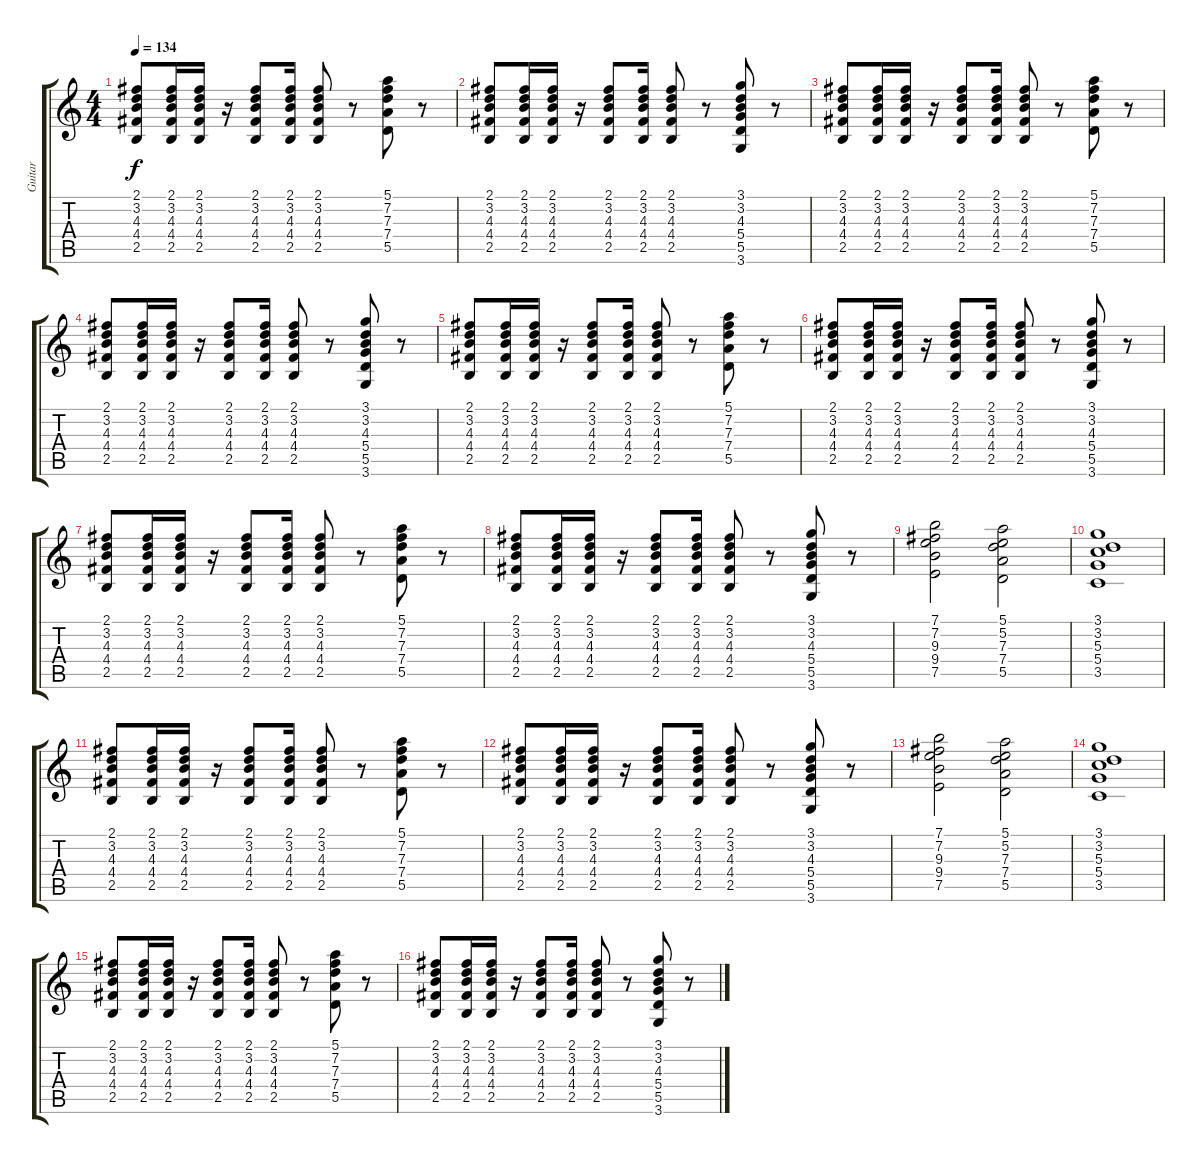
\track ("Guitar" "Guitar") {instrument distortionguitar}
\staff {score tabs}
\tuning (E4 B3 G3 D3 A2 E2) {hide}
\ts (4 4)
\tempo 134
\clef g2
\ks c
(2.1 3.2 4.3 4.4 2.5).8{dy f volume 11 balance 6 instrument distortionguitar} (2.1 3.2 4.3 4.4 2.5).16 (2.1 3.2 4.3 4.4 2.5).16 r.16 (2.1 3.2 4.3 4.4 2.5).8 (2.1 3.2 4.3 4.4 2.5).16 (2.1 3.2 4.3 4.4 2.5).8 r.8 (5.1 7.2 7.3 7.4 5.5).8 r.8 |
(2.1 3.2 4.3 4.4 2.5).8 (2.1 3.2 4.3 4.4 2.5).16 (2.1 3.2 4.3 4.4 2.5).16 r.16 (2.1 3.2 4.3 4.4 2.5).8 (2.1 3.2 4.3 4.4 2.5).16 (2.1 3.2 4.3 4.4 2.5).8 r.8 (3.1 3.2 4.3 5.4 5.5 3.6).8 r.8 |
(2.1 3.2 4.3 4.4 2.5).8 (2.1 3.2 4.3 4.4 2.5).16 (2.1 3.2 4.3 4.4 2.5).16 r.16 (2.1 3.2 4.3 4.4 2.5).8 (2.1 3.2 4.3 4.4 2.5).16 (2.1 3.2 4.3 4.4 2.5).8 r.8 (5.1 7.2 7.3 7.4 5.5).8 r.8 |
(2.1 3.2 4.3 4.4 2.5).8 (2.1 3.2 4.3 4.4 2.5).16 (2.1 3.2 4.3 4.4 2.5).16 r.16 (2.1 3.2 4.3 4.4 2.5).8 (2.1 3.2 4.3 4.4 2.5).16 (2.1 3.2 4.3 4.4 2.5).8 r.8 (3.1 3.2 4.3 5.4 5.5 3.6).8 r.8 |
(2.1 3.2 4.3 4.4 2.5).8 (2.1 3.2 4.3 4.4 2.5).16 (2.1 3.2 4.3 4.4 2.5).16 r.16 (2.1 3.2 4.3 4.4 2.5).8 (2.1 3.2 4.3 4.4 2.5).16 (2.1 3.2 4.3 4.4 2.5).8 r.8 (5.1 7.2 7.3 7.4 5.5).8 r.8 |
(2.1 3.2 4.3 4.4 2.5).8 (2.1 3.2 4.3 4.4 2.5).16 (2.1 3.2 4.3 4.4 2.5).16 r.16 (2.1 3.2 4.3 4.4 2.5).8 (2.1 3.2 4.3 4.4 2.5).16 (2.1 3.2 4.3 4.4 2.5).8 r.8 (3.1 3.2 4.3 5.4 5.5 3.6).8 r.8 |
(2.1 3.2 4.3 4.4 2.5).8 (2.1 3.2 4.3 4.4 2.5).16 (2.1 3.2 4.3 4.4 2.5).16 r.16 (2.1 3.2 4.3 4.4 2.5).8 (2.1 3.2 4.3 4.4 2.5).16 (2.1 3.2 4.3 4.4 2.5).8 r.8 (5.1 7.2 7.3 7.4 5.5).8 r.8 |
(2.1 3.2 4.3 4.4 2.5).8 (2.1 3.2 4.3 4.4 2.5).16 (2.1 3.2 4.3 4.4 2.5).16 r.16 (2.1 3.2 4.3 4.4 2.5).8 (2.1 3.2 4.3 4.4 2.5).16 (2.1 3.2 4.3 4.4 2.5).8 r.8 (3.1 3.2 4.3 5.4 5.5 3.6).8 r.8 |
(7.1 7.2 9.3 9.4 7.5).2 (5.1 5.2 7.3 7.4 5.5).2 |
(3.1 3.2 5.3 5.4 3.5).1 |
(2.1 3.2 4.3 4.4 2.5).8 (2.1 3.2 4.3 4.4 2.5).16 (2.1 3.2 4.3 4.4 2.5).16 r.16 (2.1 3.2 4.3 4.4 2.5).8 (2.1 3.2 4.3 4.4 2.5).16 (2.1 3.2 4.3 4.4 2.5).8 r.8 (5.1 7.2 7.3 7.4 5.5).8 r.8 |
(2.1 3.2 4.3 4.4 2.5).8 (2.1 3.2 4.3 4.4 2.5).16 (2.1 3.2 4.3 4.4 2.5).16 r.16 (2.1 3.2 4.3 4.4 2.5).8 (2.1 3.2 4.3 4.4 2.5).16 (2.1 3.2 4.3 4.4 2.5).8 r.8 (3.1 3.2 4.3 5.4 5.5 3.6).8 r.8 |
(7.1 7.2 9.3 9.4 7.5).2 (5.1 5.2 7.3 7.4 5.5).2 |
(3.1 3.2 5.3 5.4 3.5).1 |
(2.1 3.2 4.3 4.4 2.5).8 (2.1 3.2 4.3 4.4 2.5).16 (2.1 3.2 4.3 4.4 2.5).16 r.16 (2.1 3.2 4.3 4.4 2.5).8 (2.1 3.2 4.3 4.4 2.5).16 (2.1 3.2 4.3 4.4 2.5).8 r.8 (5.1 7.2 7.3 7.4 5.5).8 r.8 |
(2.1 3.2 4.3 4.4 2.5).8 (2.1 3.2 4.3 4.4 2.5).16 (2.1 3.2 4.3 4.4 2.5).16 r.16 (2.1 3.2 4.3 4.4 2.5).8 (2.1 3.2 4.3 4.4 2.5).16 (2.1 3.2 4.3 4.4 2.5).8 r.8 (3.1 3.2 4.3 5.4 5.5 3.6).8{volume 11 balance 6} r.8
